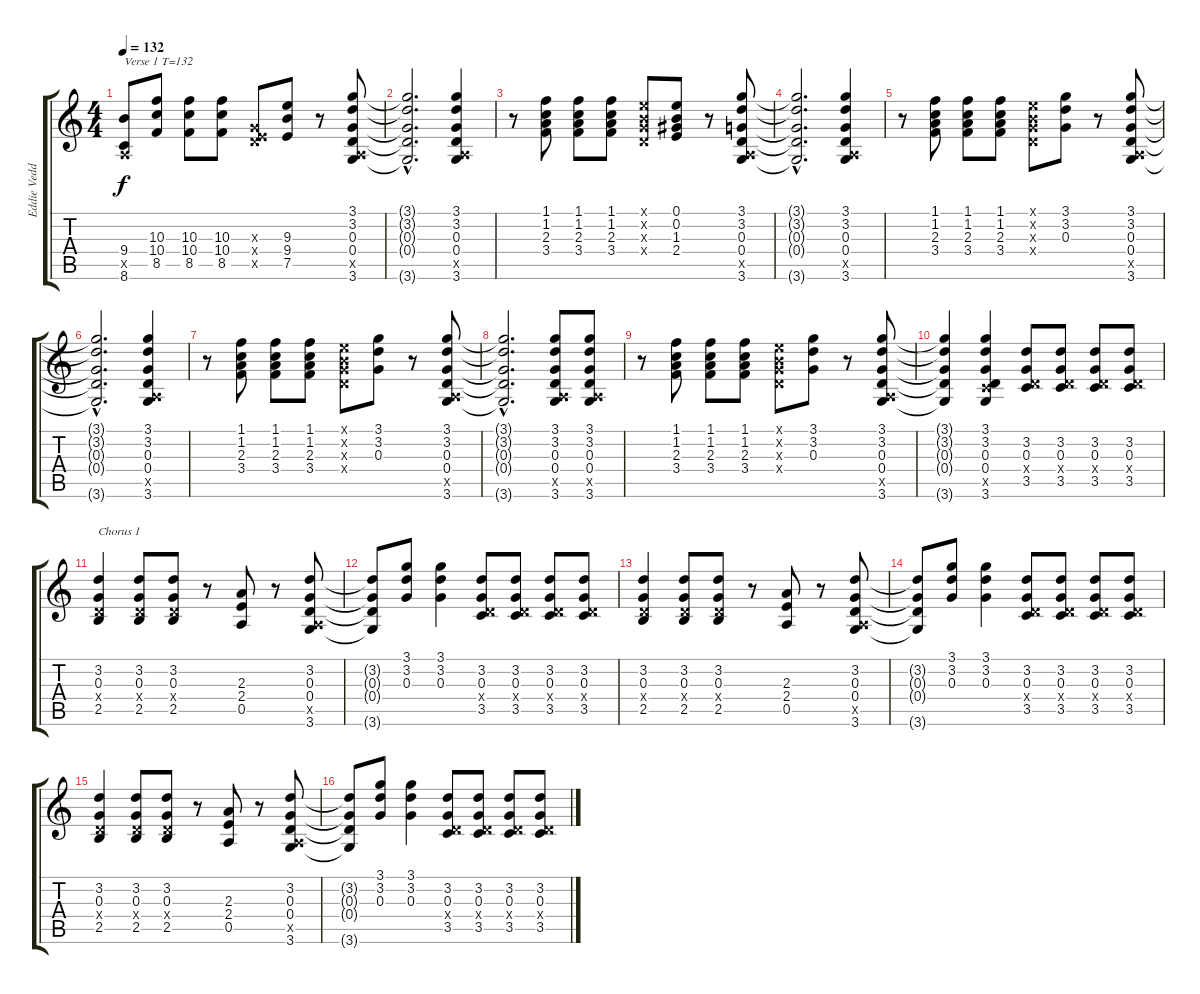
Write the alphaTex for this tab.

\track ("Eddie Vedder" "Eddie Vedd") {instrument distortionguitar}
\staff {score tabs}
\tuning (E4 B3 G3 D3 A2 E2) {hide}
\ts (4 4)
\tempo 132
\clef g2
\ks c
(9.4 0.5{x} 8.6).8{txt "Verse 1 T=132" dy f instrument distortionguitar} (10.3 10.4 8.5).8 (10.3 10.4 8.5).8 (10.3 10.4 8.5).8 (0.3{x} 0.4{x} 7.5{x}).8 (9.3 9.4 7.5).8 r.8 (3.1 3.2 0.3 0.4 0.5{x} 3.6).8 |
(3.1{hac t} 3.2{hac t} 0.3{hac t} 0.4{hac t} 3.6{hac t}).2{d} (3.1 3.2 0.3 0.4 0.5{x} 3.6).4 |
r.8 (1.1 1.2 2.3 3.4).8 (1.1 1.2 2.3 3.4).8 (1.1 1.2 2.3 3.4).8 (0.1{x} 0.2{x} 0.3{x} 0.4{x}).8 (0.1 0.2 1.3 2.4).8 r.8 (3.1 3.2 0.3 0.4 0.5{x} 3.6).8 |
(3.1{hac t} 3.2{hac t} 0.3{hac t} 0.4{hac t} 3.6{hac t}).2{d} (3.1 3.2 0.3 0.4 0.5{x} 3.6).4 |
r.8 (1.1 1.2 2.3 3.4).8 (1.1 1.2 2.3 3.4).8 (1.1 1.2 2.3 3.4).8 (0.1{x} 0.2{x} 0.3{x} 0.4{x}).8 (3.1 3.2 0.3).8 r.8 (3.1 3.2 0.3 0.4 0.5{x} 3.6).8 |
(3.1{hac t} 3.2{hac t} 0.3{hac t} 0.4{hac t} 3.6{hac t}).2{d} (3.1 3.2 0.3 0.4 0.5{x} 3.6).4 |
r.8 (1.1 1.2 2.3 3.4).8 (1.1 1.2 2.3 3.4).8 (1.1 1.2 2.3 3.4).8 (0.1{x} 0.2{x} 0.3{x} 0.4{x}).8 (3.1 3.2 0.3).8 r.8 (3.1 3.2 0.3 0.4 0.5{x} 3.6).8 |
(3.1{hac t} 3.2{hac t} 0.3{hac t} 0.4{hac t} 3.6{hac t}).2{d} (3.1 3.2 0.3 0.4 0.5{x} 3.6).8 (3.1 3.2 0.3 0.4 0.5{x} 3.6).8 |
r.8 (1.1 1.2 2.3 3.4).8 (1.1 1.2 2.3 3.4).8 (1.1 1.2 2.3 3.4).8 (0.1{x} 0.2{x} 0.3{x} 0.4{x}).8 (3.1 3.2 0.3).8 r.8 (3.1 3.2 0.3 0.4 0.5{x} 3.6).8 |
(3.1{t} 3.2{t} 0.3{t} 0.4{t} 3.6{t}).4 (3.1 3.2 0.3 0.4 3.5{x} 3.6).4 (3.2 0.3 0.4{x} 3.5).8 (3.2 0.3 0.4{x} 3.5).8 (3.2 0.3 0.4{x} 3.5).8 (3.2 0.3 0.4{x} 3.5).8 |
(3.2 0.3 0.4{x} 2.5).4{txt "Chorus 1"} (3.2 0.3 0.4{x} 2.5).8 (3.2 0.3 0.4{x} 2.5).8 r.8 (2.3 2.4 0.5).8 r.8 (3.2 0.3 0.4 0.5{x} 3.6).8 |
(3.2{t} 0.3{t} 0.4{t} 3.6{t}).8 (3.1 3.2 0.3).8 (3.1 3.2 0.3).4 (3.2 0.3 0.4{x} 3.5).8 (3.2 0.3 0.4{x} 3.5).8 (3.2 0.3 0.4{x} 3.5).8 (3.2 0.3 0.4{x} 3.5).8 |
(3.2 0.3 0.4{x} 2.5).4 (3.2 0.3 0.4{x} 2.5).8 (3.2 0.3 0.4{x} 2.5).8 r.8 (2.3 2.4 0.5).8 r.8 (3.2 0.3 0.4 0.5{x} 3.6).8 |
(3.2{t} 0.3{t} 0.4{t} 3.6{t}).8 (3.1 3.2 0.3).8 (3.1 3.2 0.3).4 (3.2 0.3 0.4{x} 3.5).8 (3.2 0.3 0.4{x} 3.5).8 (3.2 0.3 0.4{x} 3.5).8 (3.2 0.3 0.4{x} 3.5).8 |
(3.2 0.3 0.4{x} 2.5).4 (3.2 0.3 0.4{x} 2.5).8 (3.2 0.3 0.4{x} 2.5).8 r.8 (2.3 2.4 0.5).8 r.8 (3.2 0.3 0.4 0.5{x} 3.6).8 |
(3.2{t} 0.3{t} 0.4{t} 3.6{t}).8 (3.1 3.2 0.3).8 (3.1 3.2 0.3).4 (3.2 0.3 0.4{x} 3.5).8 (3.2 0.3 0.4{x} 3.5).8 (3.2 0.3 0.4{x} 3.5).8 (3.2 0.3 0.4{x} 3.5).8
